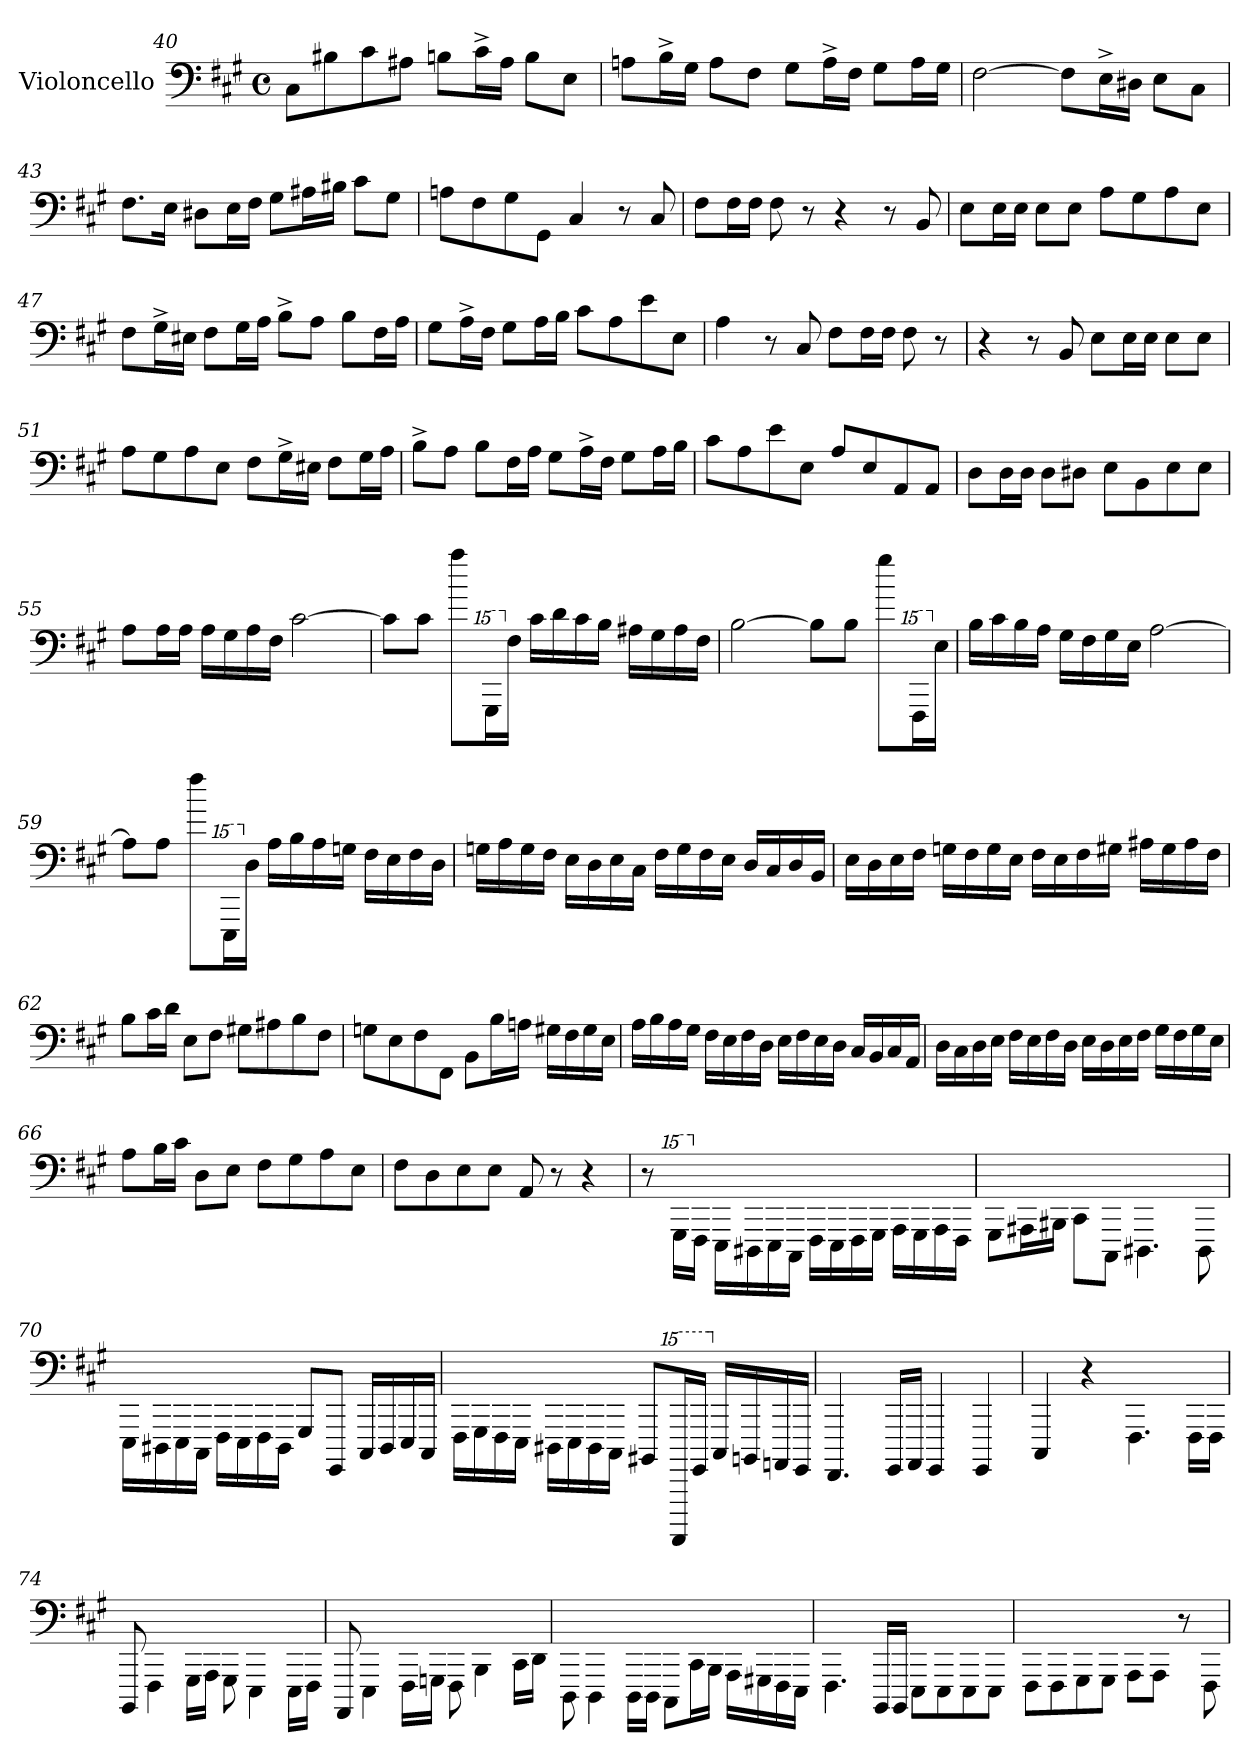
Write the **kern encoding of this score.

**kern
*part1
*staff1
*I"Violoncello
*I'Vc
!!LO:PB:g=z
*clefF4
*k[f#c#g#]
*A:
*M4/4
*met(c)
=40
8C#\L
8B#X\
8c#\
8A#X\J
8Bn\L
16c#^>\L
16A#\JJ
8B\L
8E\J
=41
8An\L
16B^>\L
16G#\JJ
8A\L
8F#\J
8G#\L
16A^>\L
16F#\JJ
8G#\L
16A\L
16G#\JJ
=42
[>2F#\
8F#\L]
16E^>\L
16D#X\JJ
8E\L
8C#\J
=43
8.F#\L
16E\Jk
8D#X\L
16E\L
16F#\JJ
8G#\L
16A#X\L
16B#X\JJ
8c#\L
8G#\J
!!LO:LB:g=z
=44
8An\L
8F#\
8G#\
8GG#\J
4C#/
8r
8C#/
=45
8F#\L
16F#\L
16F#\JJ
8F#\
8r
4r
8r
8BB/
=46
8E\L
16E\L
16E\JJ
8E\L
8E\J
8A\L
8G#\
8A\
8E\J
=47
8F#\L
16G#^>\L
16E#X\JJ
8F#\L
16G#\L
16A\JJ
8B^>\L
8A\J
8B\L
16F#\L
16A\JJ
!!LO:LB:g=z
=48
8G#\L
16A^>\L
16F#\JJ
8G#\L
16A\L
16B\JJ
8c#\L
8A\
8e\
8E\J
=49
4A\
8r
8C#/
8F#\L
16F#\L
16F#\JJ
8F#\
8r
=50
4r
8r
8BB/
8E\L
16E\L
16E\JJ
8E\L
8E\J
=51
8A\L
8G#\
8A\
8E\J
8F#\L
16G#^>\L
16E#X\JJ
8F#\L
16G#\L
16A\JJ
!!LO:LB:g=z
=52
8B^>\L
8A\J
8B\L
16F#\L
16A\JJ
8G#\L
16A^>\L
16F#\JJ
8G#\L
16A\L
16B\JJ
=53
8c#\L
8A\
8e\
8E\J
8A/L
8E/
8AA/
8AA/J
=54
8D\L
16D\L
16D\JJ
8D\L
8D#X\J
8E\L
8BB\
8E\
8E\J
=55
8A\L
16A\L
16A\JJ
16A\LL
16G#\
16A\
16F#\JJ
[<2c#\
!!LO:LB:g=z
=56
8c#\L]
8c#\J
8aa\L
*15ma
16G#\L
*X15ma
16F#\JJ
16c#\LL
16d\
16c#\
16B\JJ
16A#X\LL
16G#\
16A#\
16F#\JJ
=57
[>2B\
8B\L]
8B\J
8gg#\L
*15ma
16F#\L
*X15ma
16E\JJ
=58
16B\LL
16c#\
16B\
16A\JJ
16G#\LL
16F#\
16G#\
16E\JJ
[>2A\
=59
8A\L]
8A\J
8ff#\L
*15ma
16E\L
*X15ma
16D\JJ
16A\LL
16B\
16A\
16Gn\JJ
16F#\LL
16E\
16F#\
16D\JJ
!!LO:LB:g=z
=60
16Gn\LL
16A\
16G\
16F#\JJ
16E\LL
16D\
16E\
16C#\JJ
16F#\LL
16G\
16F#\
16E\JJ
16D/LL
16C#/
16D/
16BB/JJ
=61
16E\LL
16D\
16E\
16F#\JJ
16Gn\LL
16F#\
16G\
16E\JJ
16F#\LL
16E\
16F#\
16G#X\JJ
16A#X\LL
16G#\
16A#\
16F#\JJ
=62
8B\L
16c#\L
16d\JJ
8E\L
8F#\J
8G#X\L
8A#X\
8B\
8F#\J
!!LO:LB:g=z
=63
8Gn\L
8E\
8F#\
8FF#\J
8BB\L
16B\L
16An\JJ
16G#X\LL
16F#\
16G#\
16E\JJ
=64
16A\LL
16B\
16A\
16G#\JJ
16F#\LL
16E\
16F#\
16D\JJ
16E\LL
16F#\
16E\
16D\JJ
16C#/LL
16BB/
16C#/
16AA/JJ
=65
16D\LL
16C#\
16D\
16E\JJ
16F#\LL
16E\
16F#\
16D\JJ
16E\LL
16D\
16E\
16F#\JJ
16G#\LL
16F#\
16G#\
16E\JJ
!!LO:LB:g=z
=66
8A\L
16B\L
16c#\JJ
8D\L
8E\J
8F#\L
8G#\
8A\
8E\J
=67
8F#\L
8D\
8E\
8E\J
8AA/
8r
4r
=68
8r
*15ma
16G#\LL
*X15ma
16FFF#\JJ
16EEE\LL
16DDD#X\
16EEE\
16CCC#\JJ
16FFF#\LL
16EEE\
16FFF#\
16GGG#\JJ
16AAA\LL
16GGG#\
16AAA\
16FFF#\JJ
=69
8GGG#\L
16AAA#X\L
16BBB#X\JJ
8CC#\L
8CCC#\J
4.DDD#X\
8DDD#\
!!LO:LB:g=z
=70
16EEE\LL
16DDD#X\
16EEE\
16CCC#\JJ
16FFF#\LL
16EEE\
16FFF#\
16DDD#\JJ
8GGG#/L
8GGGG#/J
16CCC#/LL
16DDD#/
16EEE/
16CCC#/JJ
=71
16FFF#\LL
16GGG#\
16FFF#\
16EEE\JJ
16DDD#X\LL
16EEE\
16DDD#\
16CCC#\JJ
8BBBB#X/L
*15ma
16AAAA#X/L
16GG#/JJ
*X15ma
16CCC#/LL
16BBBBn/
16AAAAn/
16GGGG#/JJ
=72
4.FFFF#/
16GGGG#/LL
16AAAA/JJ
4GGGG#/
4GGGG#/
=73
4CCC#/
4r
4.FFF#\
16FFF#\LL
16FFF#\JJ
!!LO:LB:g=z
=74
8BBBB/
4FFF#\
16GGG#\LL
16AAA\JJ
8GGG#\
4EEE\
16EEE\LL
16FFF#\JJ
=75
8AAAA/
4EEE\
16FFF#\LL
16GGGn\JJ
8FFF#\
4BBB\
16CC#\LL
16DD\JJ
=76
8DDD\
4DDD\
16DDD\LL
16DDD\JJ
8CCC#\L
16CC#\L
16BBB\JJ
16AAA\LL
16GGG#X\
16FFF#\
16EEE\JJ
=77
4.FFF#\
16BBBB/LL
16BBBB/JJ
8EEE\L
8EEE\
8EEE\
8EEE\J
!!LO:PB:g=z
=78
8FFF#\L
8FFF#\
8GGG#\
8GGG#\J
8AAA\L
8AAA\J
8r
8FFF#\
=
*-
